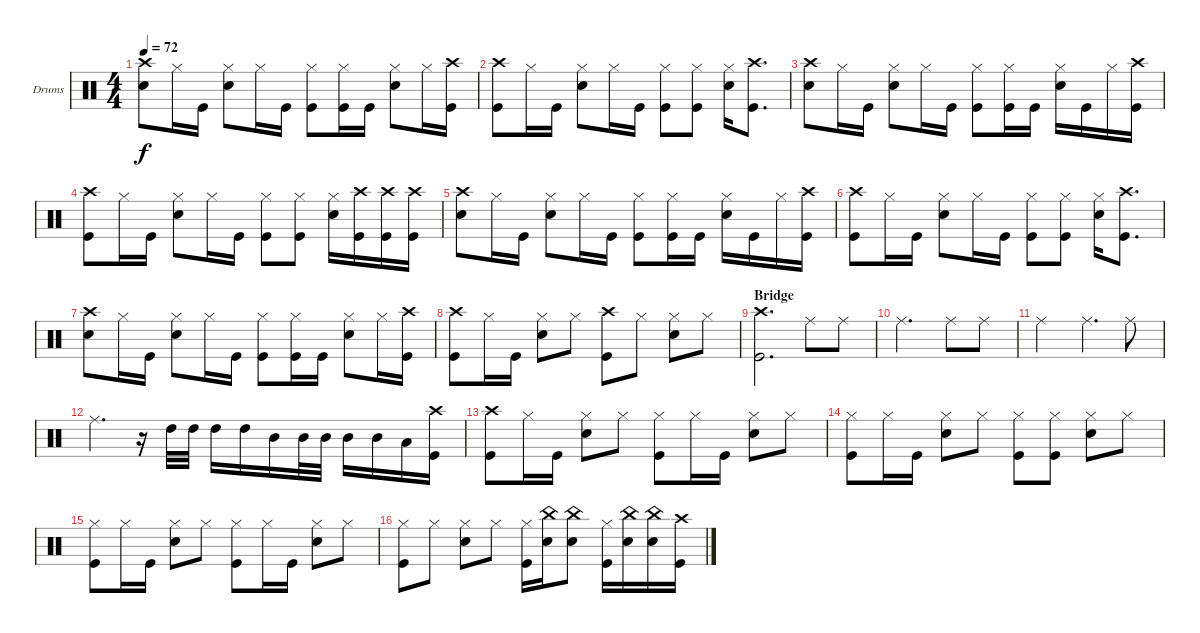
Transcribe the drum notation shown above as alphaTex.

\bracketExtendMode groupsimilarinstruments
\firstSystemTrackNameOrientation horizontal
\otherSystemsTrackNameOrientation horizontal
\track ("Drumkit" "Drums") {multiBarRest instrument percussion}
\staff {score}
\articulation defaults
\ts (4 4)
\tempo 72
\clef neutral
\ks c
("Crash high (hit)" "Snare (hit) 2").8{dy f} "Hi-Hat (closed)".16 "Kick (hit)".16 ("Hi-Hat (closed)" "Snare (hit) 2").8 "Hi-Hat (closed)".16 "Kick (hit)".16 ("Hi-Hat (closed)" "Kick (hit)").8 ("Hi-Hat (closed)" "Kick (hit)").16 "Kick (hit)".16 ("Hi-Hat (closed)" "Snare (hit) 2").8 "Hi-Hat (closed)".16 ("Crash high (hit)" "Kick (hit)").16 |
("Crash high (hit)" "Kick (hit)").8 "Hi-Hat (closed)".16 "Kick (hit)".16 ("Hi-Hat (closed)" "Snare (hit) 2").8 "Hi-Hat (closed)".16 "Kick (hit)".16 ("Hi-Hat (closed)" "Kick (hit)").8 ("Hi-Hat (closed)" "Kick (hit)").8 ("Hi-Hat (closed)" "Snare (hit) 2").16 ("Crash high (hit)" "Kick (hit)").8{d} |
("Crash high (hit)" "Snare (hit) 2").8 "Hi-Hat (closed)".16 "Kick (hit)".16 ("Hi-Hat (closed)" "Snare (hit) 2").8 "Hi-Hat (closed)".16 "Kick (hit)".16 ("Hi-Hat (closed)" "Kick (hit)").8 ("Hi-Hat (closed)" "Kick (hit)").16 "Kick (hit)".16 ("Hi-Hat (closed)" "Snare (hit) 2").16 "Kick (hit)".16 "Hi-Hat (closed)".16 ("Crash high (hit)" "Kick (hit)").16 |
("Crash high (hit)" "Kick (hit)").8 "Hi-Hat (closed)".16 "Kick (hit)".16 ("Hi-Hat (closed)" "Snare (hit) 2").8 "Hi-Hat (closed)".16 "Kick (hit)".16 ("Hi-Hat (closed)" "Kick (hit)").8 ("Hi-Hat (closed)" "Kick (hit)").8 ("Hi-Hat (closed)" "Snare (hit) 2").16 ("Crash high (hit)" "Kick (hit)").16 ("Crash high (hit)" "Kick (hit)").16 ("Crash high (hit)" "Kick (hit)").16 |
("Crash high (hit)" "Snare (hit) 2").8 "Hi-Hat (closed)".16 "Kick (hit)".16 ("Hi-Hat (closed)" "Snare (hit) 2").8 "Hi-Hat (closed)".16 "Kick (hit)".16 ("Hi-Hat (closed)" "Kick (hit)").8 ("Hi-Hat (closed)" "Kick (hit)").16 "Kick (hit)".16 ("Hi-Hat (closed)" "Snare (hit) 2").16 "Kick (hit)".16 "Hi-Hat (closed)".16 ("Crash high (hit)" "Kick (hit)").16 |
("Crash high (hit)" "Kick (hit)").8 "Hi-Hat (closed)".16 "Kick (hit)".16 ("Hi-Hat (closed)" "Snare (hit) 2").8 "Hi-Hat (closed)".16 "Kick (hit)".16 ("Hi-Hat (closed)" "Kick (hit)").8 ("Hi-Hat (closed)" "Kick (hit)").8 ("Hi-Hat (closed)" "Snare (hit) 2").16 ("Crash high (hit)" "Kick (hit)").8{d} |
("Crash high (hit)" "Snare (hit) 2").8 "Hi-Hat (closed)".16 "Kick (hit)".16 ("Hi-Hat (closed)" "Snare (hit) 2").8 "Hi-Hat (closed)".16 "Kick (hit)".16 ("Hi-Hat (closed)" "Kick (hit)").8 ("Hi-Hat (closed)" "Kick (hit)").16 "Kick (hit)".16 ("Hi-Hat (closed)" "Snare (hit) 2").8 "Hi-Hat (closed)".16 ("Crash high (hit)" "Kick (hit)").16 |
("Crash high (hit)" "Kick (hit)").8 "Hi-Hat (closed)".16 "Kick (hit)".16 ("Hi-Hat (closed)" "Snare (hit) 2").8 "Hi-Hat (closed)".8 ("Crash high (hit)" "Kick (hit)").8 "Hi-Hat (closed)".8 ("Hi-Hat (closed)" "Snare (hit) 2").8 "Hi-Hat (closed)".8 |
\section ("" "Bridge")
("Crash high (hit)" "Kick (hit)").2{d} "Ride (middle)".8 "Ride (middle)".8 |
"Ride (middle)".2{d} "Ride (middle)".8 "Ride (middle)".8 |
"Ride (middle)".2 "Ride (middle)".4{d} "Ride (middle)".8 |
"Ride (middle)".4{d} r.16 "High Tom (hit)".32 "High Tom (hit)".32 "High Tom (hit)".16 "High Tom (hit)".16 "Mid Tom (hit)".16 "Mid Tom (hit)".32 "Mid Tom (hit)".32 "Mid Tom (hit)".16 "Mid Tom (hit)".16 "Low Tom (hit)".16 ("Crash high (hit)" "Kick (hit)").16 |
("Crash high (hit)" "Kick (hit)").8 "Hi-Hat (closed)".16 "Kick (hit)".16 ("Hi-Hat (closed)" "Snare (hit) 2").8 "Hi-Hat (closed)".8 ("Hi-Hat (closed)" "Kick (hit)").8 "Hi-Hat (closed)".16 "Kick (hit)".16 ("Hi-Hat (closed)" "Snare (hit) 2").8 "Hi-Hat (closed)".8 |
("Hi-Hat (closed)" "Kick (hit)").8 "Hi-Hat (closed)".16 "Kick (hit)".16 ("Hi-Hat (closed)" "Snare (hit) 2").8 "Hi-Hat (closed)".8 ("Hi-Hat (closed)" "Kick (hit)").8 ("Hi-Hat (closed)" "Kick (hit)").8 ("Hi-Hat (closed)" "Snare (hit) 2").8 "Hi-Hat (closed)".8 |
("Hi-Hat (closed)" "Kick (hit)").8 "Hi-Hat (closed)".16 "Kick (hit)".16 ("Hi-Hat (closed)" "Snare (hit) 2").8 "Hi-Hat (closed)".8 ("Hi-Hat (closed)" "Kick (hit)").8 "Hi-Hat (closed)".16 "Kick (hit)".16 ("Hi-Hat (closed)" "Snare (hit) 2").8 "Hi-Hat (closed)".8 |
("Hi-Hat (closed)" "Kick (hit)").8 "Hi-Hat (closed)".8 ("Hi-Hat (closed)" "Snare (hit) 2").8 "Hi-Hat (closed)".8 ("Hi-Hat (closed)" "Kick (hit)").16 ("China (hit)" "Snare (hit) 2").16 ("China (hit)" "Snare (hit) 2").8 ("Hi-Hat (closed)" "Kick (hit)").16 ("China (hit)" "Snare (hit) 2").16 ("China (hit)" "Snare (hit) 2").16 ("Crash high (hit)" "Kick (hit)").16
